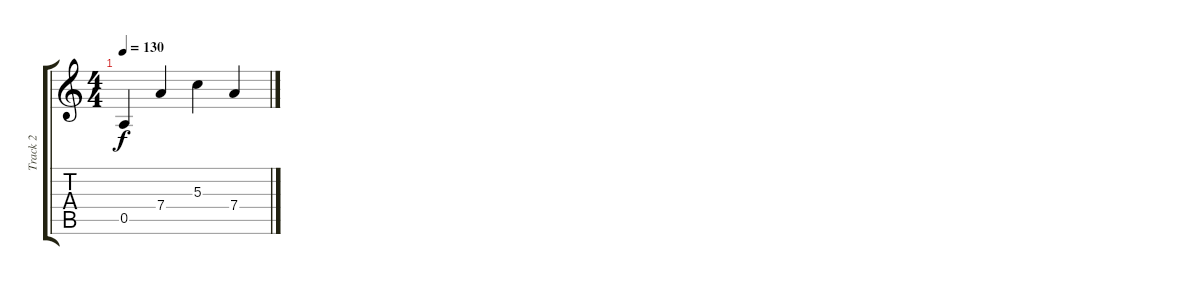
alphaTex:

\track ("Track 2" "Track 2") {instrument electricguitarclean}
\staff {score tabs}
\tuning (E4 B3 G3 D3 A2 E2) {hide}
\ts (4 4)
\tempo 130
\clef g2
\ks c
0.5.4{dy f} 7.4.4 5.3.4 7.4.4
